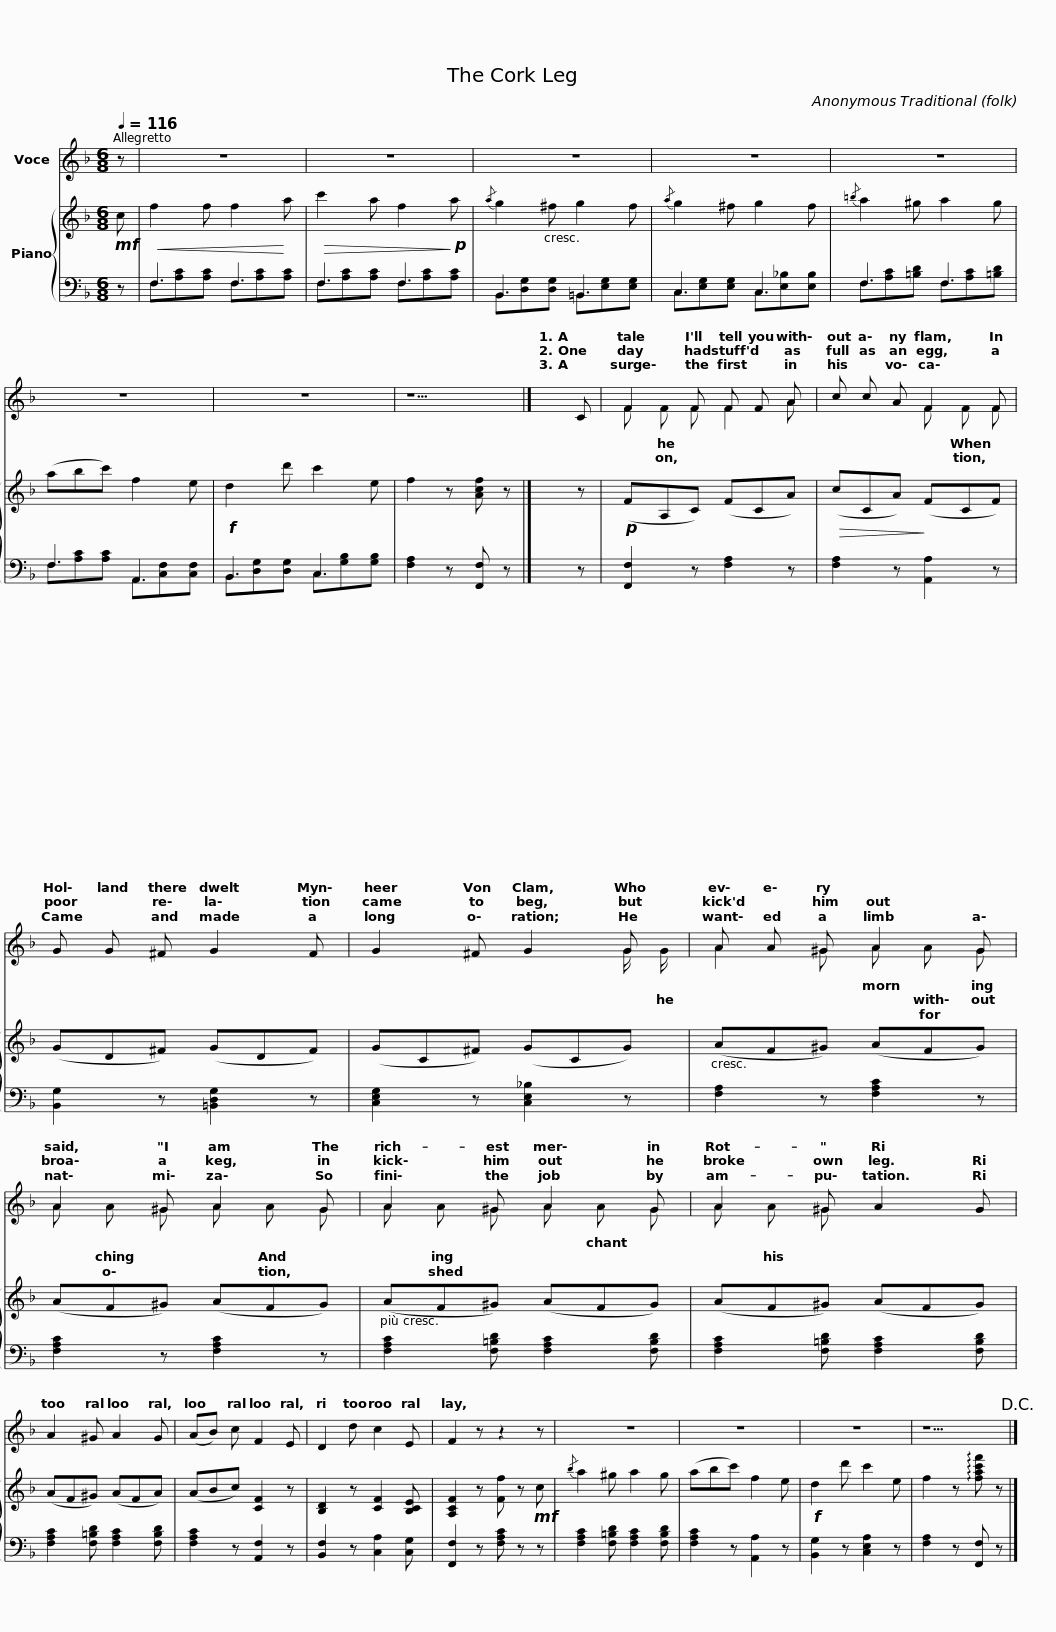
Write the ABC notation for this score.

X:1
%%score ( 1 2 ) { 3 | ( 4 5 ) }
L:1/8
Q:1/4=116
M:6/8
I:linebreak $
K:F
V:1 treble
V:2 treble
V:3 treble
V:4 bass
V:5 bass
V:1
 z | z6 | z6 | z6 | z6 |$ %5
 z6 | z6 | z6 | z5 |]$ C | %10
 F2 F F F A | c c A F2 F | G G ^F G2 F | G2 ^F G2 G |$ A A ^G A2 G | %15
 A2 ^G A2 G | A2 ^G A2 G | A2 ^G A2 G |$ A2 ^G A2 G | (AB) c F2 E | %20
 D2 d c2 E | F2 z z2 z |$ z6 | z6 | z6 | %25
 z5!D.C.! |] %26
V:2
 x | x6 | x6 | x6 | x6 |$ %5
 x6 | x6 | x6 | x5 |]$ x | %10
 F F F F2 A | x3 F F F | x6 | x5 G/ G/ |$ A2 ^G A A G | %15
 A A ^G A A G | A A ^G A A G | A A ^G x3 |$ x6 | x6 | %20
 x6 | x6 |$ x6 | x6 | x6 | %25
 x5 |] %26
V:3
!mf! c |!<(! f2 f f2!<)! a |!>(! c'2 a f2!>)!!p! a |{/a} g2 ^f g2 f |{/a} g2 ^f g2 f |$ %5
{/=b} a2 ^g a2 g | (abc') f2 e |!f! d2 d' c'2 e | f2 z [Acf] z |]$ z | %10
!p! (FA,C) (FCA) |!>(! (cCA)!>)! (FCF) | (GD^F) (GDF) | (GC^F) (GCG) |$ (AF^G) (AFG) | %15
 (AF^G) (AFG) | (AF^G) (AFG) | (AF^G) (AFG) |$ (AF^G) (AFA) | (ABc) [CF]2 z | %20
 [B,D]2 z [CF]2 [B,CE] | [A,CF]2 z [Ff] z!mf! c |${/b} a2 ^g a2 g | (abc') f2 e |!f! d2 d' c'2 e | %25
 f2 z !arpeggio![fac'f'] z |] %26
V:4
 z | F,3 F,3 | F,3 F,3 | B,,3 =B,,3 | C,3 C,3 |$ %5
 F,3 F,3 | F,3 A,,3 | B,,3 C,3 | [F,A,]2 z [F,,F,] z |]$ z | %10
 [F,,F,]2 z [F,A,]2 z | [F,A,]2 z [A,,A,]2 z | [B,,G,]2 z [=B,,D,G,]2 z | [C,E,G,]2 z [C,E,_B,]2 z |$ [F,A,]2 z [F,A,C]2 z | %15
 [F,A,C]2 z [F,A,C]2 z | [F,A,C]2 [F,=B,D] [F,A,C]2 [F,B,D] | [F,A,C]2 [F,=B,D] [F,A,C]2 [F,B,D] |$ [F,A,C]2 [F,=B,D] [F,A,C]2 [F,B,D] | [F,A,C]2 z [A,,F,]2 z | %20
 [B,,F,]2 z [C,A,]2 [C,G,] | [F,,F,]2 z [F,A,C] z z |$ [F,A,C]2 [F,=B,D] [F,A,C]2 [F,B,D] | [F,A,C]2 z [A,,A,]2 z | [B,,G,]2 z [C,E,A,]2 z | %25
 [F,A,]2 z [F,,F,] z |] %26
V:5
 x | F,[A,C][A,C] F,[A,C][A,C] | F,[A,C][A,C] F,[A,C][A,C] | B,,[D,G,][D,G,] =B,,[E,G,][E,G,] | C,[E,G,][E,G,] C,[E,_B,][E,B,] |$ %5
 F,[A,C][=B,D] F,[A,C][=B,D] | F,[A,C][A,C] A,,[C,F,][C,F,] | B,,[D,G,][D,G,] C,[G,B,][G,B,] | x5 |]$ x | %10
 x6 | x6 | x6 | x6 |$ x6 | %15
 x6 | x6 | x6 |$ x6 | x6 | %20
 x6 | x6 |$ x6 | x6 | x6 | %25
 x5 |] %26
